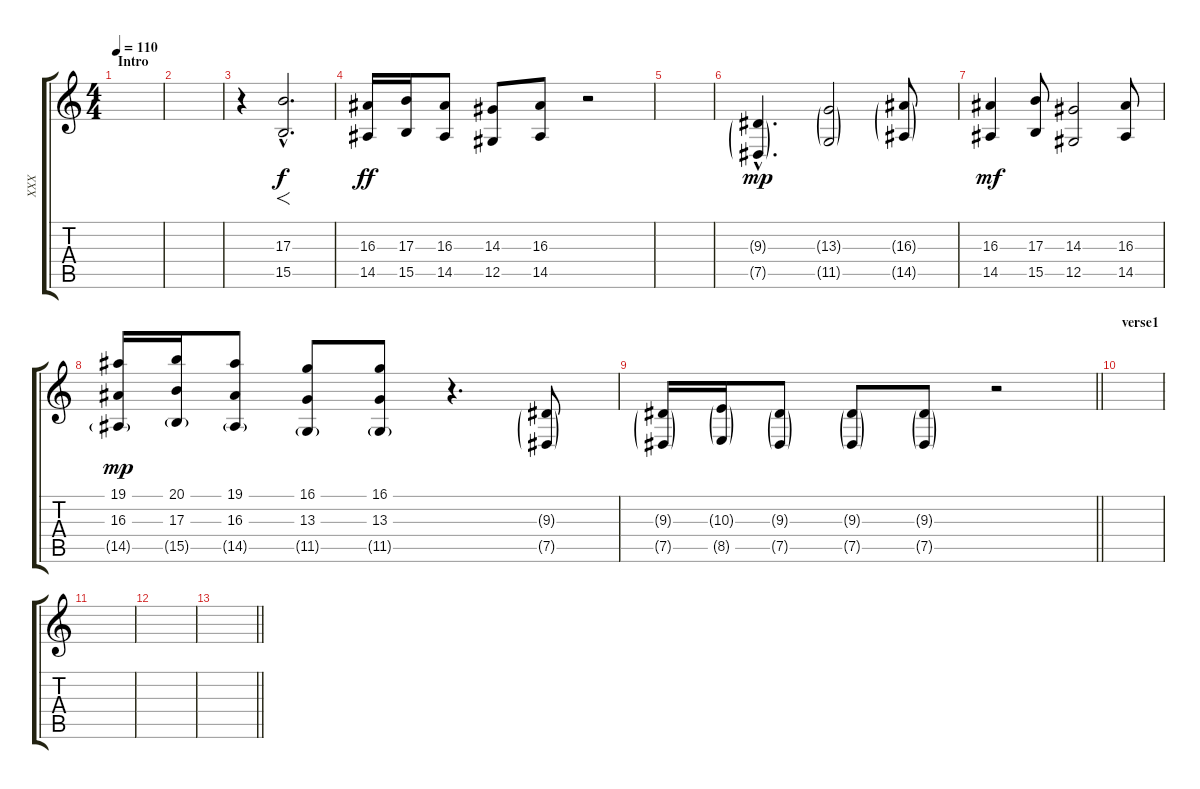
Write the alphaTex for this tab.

\track ("XXX" "XXX") {instrument stringensemble2}
\staff {score tabs}
\tuning (Eb4 Bb3 Gb3 Db3 Ab2 Db2) {hide}
\ts (4 4)
\section ("" "Intro")
\tempo 110
\clef g2
\ks c
|
|
r.4 (17.3{hac} 15.5{hac}).2{f d} |
(16.3 14.5).16{dy ff} (17.3 15.5).16 (16.3 14.5).8 (14.3 12.5).8 (16.3 14.5).8 r.2 |
|
(9.3{g hac} 7.5{g hac}).4{d dy mp} (13.3{g} 11.5{g}).2 (16.3{g} 14.5{g}).8 |
(16.3 14.5).4{dy mf} (17.3 15.5).8 (14.3 12.5).2 (16.3 14.5).8 |
(19.1 16.3 14.5{g}).16{dy mp} (20.1 17.3 15.5{g}).16 (19.1 16.3 14.5{g}).8 (16.1 13.3 11.5{g}).8 (16.1 13.3 11.5{g}).8 r.4{d} (9.3{g} 7.5{g}).8 |
\barLineRight lightlight
(9.3{g} 7.5{g}).16 (10.3{g} 8.5{g}).16 (9.3{g} 7.5{g}).8 (9.3{g} 7.5{g}).8 (9.3{g} 7.5{g}).8 r.2 |
\section ("" "verse1")
|
|
|
\barLineRight lightlight
